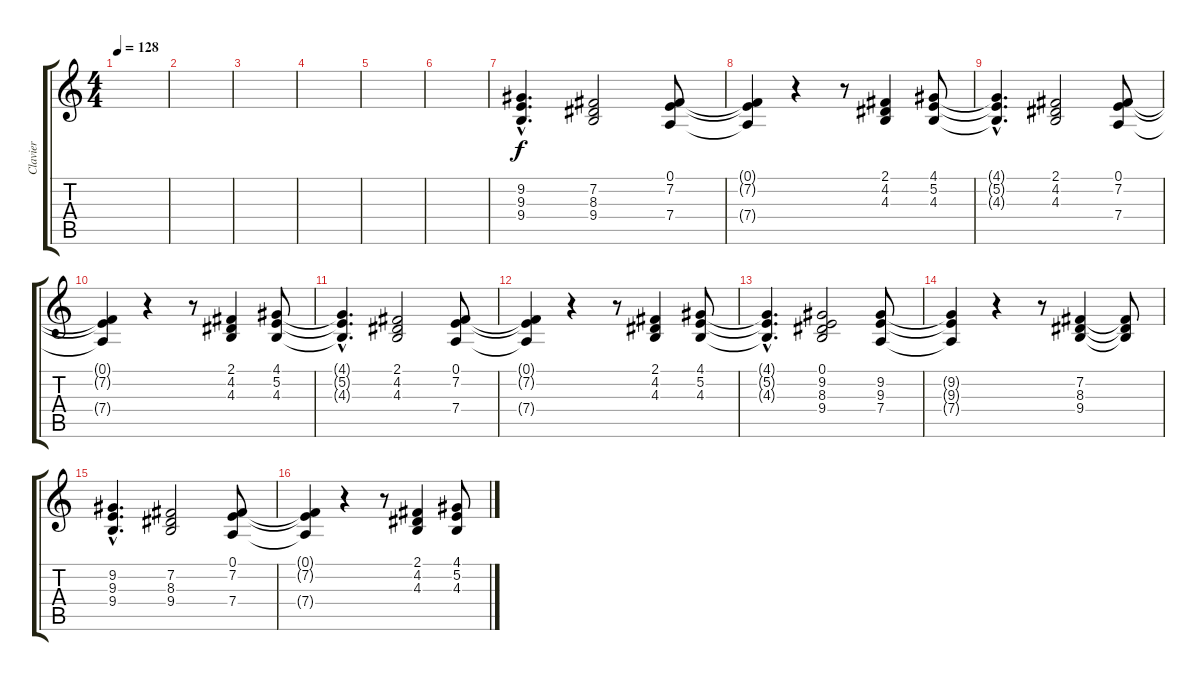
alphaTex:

\track ("Clavier" "Clavier") {instrument electricpiano2}
\staff {score tabs}
\tuning (E4 B3 G3 D3 A2 E2) {hide}
\ts (4 4)
\tempo 128
\clef g2
\ks c
|
|
|
|
|
|
(9.2{hac} 9.3{hac} 9.4{hac}).4{d} (7.2 8.3 9.4).2 (0.1 7.2 7.4).8 |
(0.1{t} 7.2{t} 7.4{t}).4 r.4 r.8 (2.1 4.2 4.3).4 (4.1 5.2 4.3).8 |
(4.1{hac t} 5.2{hac t} 4.3{hac t}).4{d} (2.1 4.2 4.3).2 (0.1 7.2 7.4).8 |
(0.1{t} 7.2{t} 7.4{t}).4 r.4 r.8 (2.1 4.2 4.3).4 (4.1 5.2 4.3).8 |
(4.1{hac t} 5.2{hac t} 4.3{hac t}).4{d} (2.1 4.2 4.3).2 (0.1 7.2 7.4).8 |
(0.1{t} 7.2{t} 7.4{t}).4 r.4 r.8 (2.1 4.2 4.3).4 (4.1 5.2 4.3).8 |
(4.1{hac t} 5.2{hac t} 4.3{hac t}).4{d} (0.1 9.2 8.3 9.4).2 (9.2 9.3 7.4).8 |
(9.2{t} 9.3{t} 7.4{t}).4 r.4 r.8 (7.2 8.3 9.4).4 (7.2{t} 8.3{t} 9.4{t}).8 |
(9.2{hac} 9.3{hac} 9.4{hac}).4{d} (7.2 8.3 9.4).2 (0.1 7.2 7.4).8 |
(0.1{t} 7.2{t} 7.4{t}).4 r.4 r.8 (2.1 4.2 4.3).4 (4.1 5.2 4.3).8
